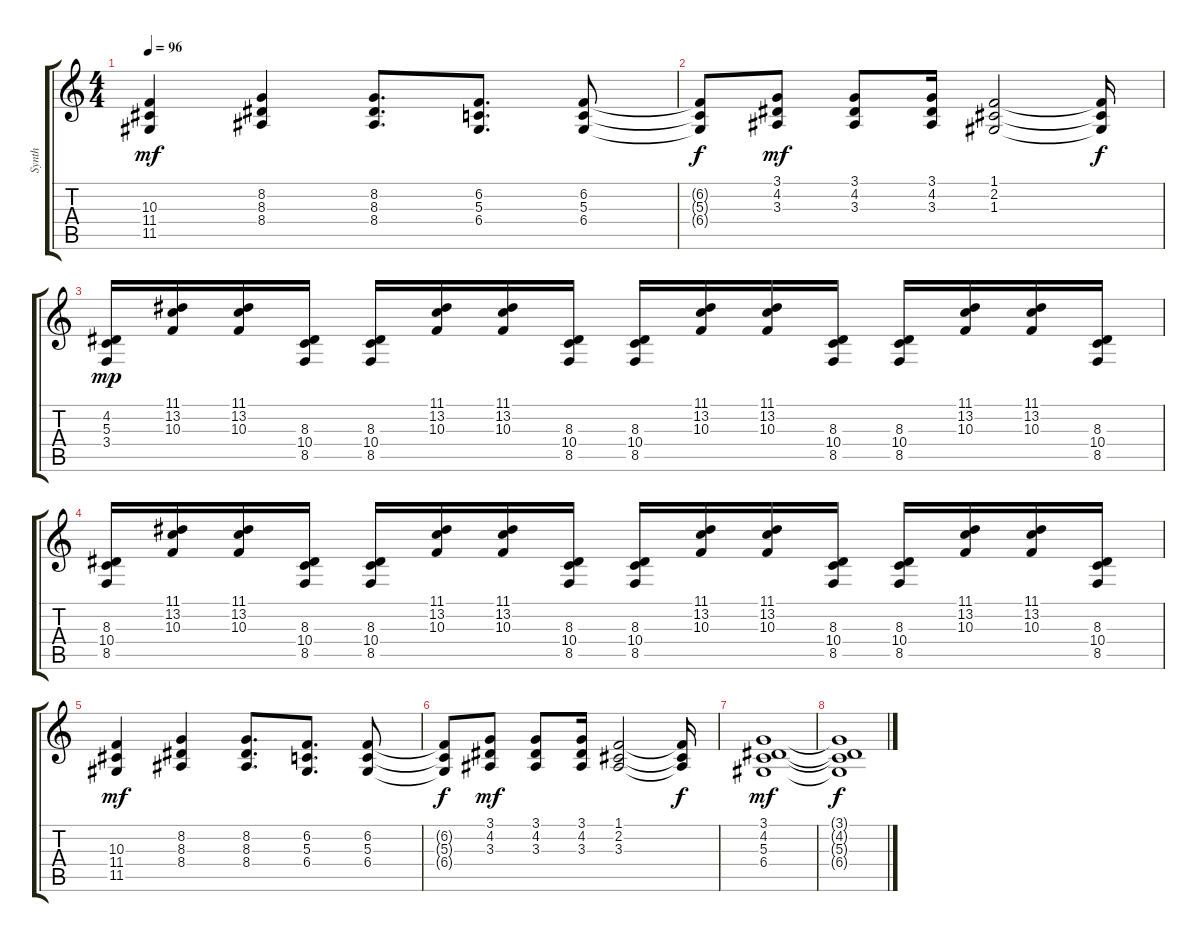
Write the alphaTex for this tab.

\track ("Synth" "Synth") {instrument electricpiano1}
\staff {score tabs}
\tuning (E4 B3 G3 D3 A2 E2) {hide}
\ts (4 4)
\tempo 96
\clef g2
\ks c
(10.3 11.4 11.5).4{dy mf balance 7} (8.2 8.3 8.4).4{balance 7} (8.2 8.3 8.4).8{d balance 7} (6.2 5.3 6.4).8{d balance 8} (6.2 5.3 6.4).8{balance 8} |
(6.2{t} 5.3{t} 6.4{t}).8{dy f} (3.1 4.2 3.3).8{dy mf balance 8} (3.1 4.2 3.3).8{balance 8} (3.1 4.2 3.3).16{balance 8} (1.1 2.2 1.3).2{balance 8} (1.1{t} 2.2{t} 1.3{t}).16{dy f} |
(4.2 5.3 3.4).16{dy mp balance 9} (11.1 13.2 10.3).16{balance 9} (11.1 13.2 10.3).16{balance 9} (8.3 10.4 8.5).16{balance 9} (8.3 10.4 8.5).16{balance 9} (11.1 13.2 10.3).16{balance 10} (11.1 13.2 10.3).16{balance 10} (8.3 10.4 8.5).16{balance 10} (8.3 10.4 8.5).16{balance 10} (11.1 13.2 10.3).16{balance 10} (11.1 13.2 10.3).16{balance 10} (8.3 10.4 8.5).16{balance 10} (8.3 10.4 8.5).16{balance 10} (11.1 13.2 10.3).16{balance 10} (11.1 13.2 10.3).16{balance 10} (8.3 10.4 8.5).16{balance 10} |
(8.3 10.4 8.5).16{balance 10} (11.1 13.2 10.3).16{balance 10} (11.1 13.2 10.3).16{balance 10} (8.3 10.4 8.5).16{balance 10} (8.3 10.4 8.5).16{balance 10} (11.1 13.2 10.3).16{balance 11} (11.1 13.2 10.3).16{balance 11} (8.3 10.4 8.5).16{balance 11} (8.3 10.4 8.5).16{balance 11} (11.1 13.2 10.3).16{balance 11} (11.1 13.2 10.3).16{balance 11} (8.3 10.4 8.5).16{balance 11} (8.3 10.4 8.5).16{balance 11} (11.1 13.2 10.3).16{balance 11} (11.1 13.2 10.3).16{balance 11} (8.3 10.4 8.5).16{balance 11} |
(10.3 11.4 11.5).4{dy mf balance 11} (8.2 8.3 8.4).4{balance 12} (8.2 8.3 8.4).8{d balance 12} (6.2 5.3 6.4).8{d balance 12} (6.2 5.3 6.4).8{balance 12} |
(6.2{t} 5.3{t} 6.4{t}).8{dy f} (3.1 4.2 3.3).8{dy mf balance 11} (3.1 4.2 3.3).8{balance 11} (3.1 4.2 3.3).16{balance 11} (1.1 2.2 3.3).2{balance 11} (1.1{t} 2.2{t} 3.3{t}).16{dy f} |
(3.1 4.2 5.3 6.4).1{dy mf balance 10} |
(3.1{t} 4.2{t} 5.3{t} 6.4{t}).1{dy f}
